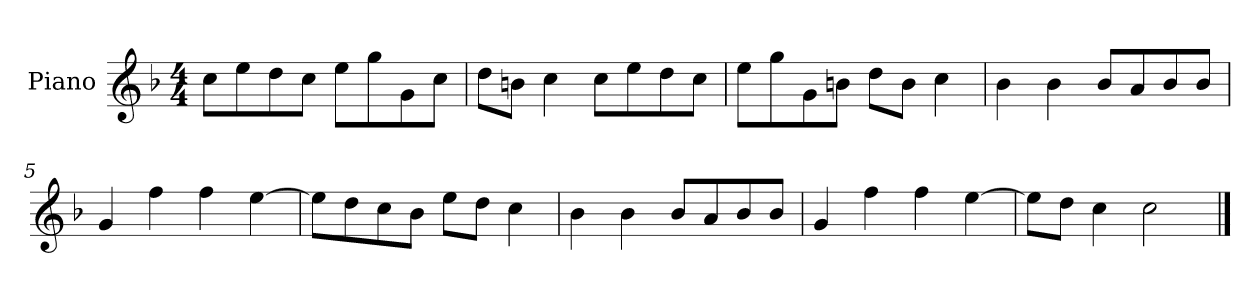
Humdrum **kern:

**kern
*part1
*staff1
*I"Piano
*I'P-no
*clefG2
*k[b-]
*M4/4
*MM90
=1
8cc\L
8ee\
8dd\
8cc\J
8ee\L
8gg\
8g\
8cc\J
=2
8dd\L
8bn\J
4cc\
8cc\L
8ee\
8dd\
8cc\J
=3
8ee\L
8gg\
8g\
8bn\J
8dd\L
8b\J
4cc\
=4
4b-\
4b-\
8b-/L
8a/
8b-/
8b-/J
=5
4g/
4ff\
4ff\
[4ee\
!!LO:LB:g=z
=6
8ee\L]
8dd\
8cc\
8b-\J
8ee\L
8dd\J
4cc\
=7
4b-\
4b-\
8b-/L
8a/
8b-/
8b-/J
=8
4g/
4ff\
4ff\
[4ee\
=9
8ee\L]
8dd\J
4cc\
2cc\
==
*-
